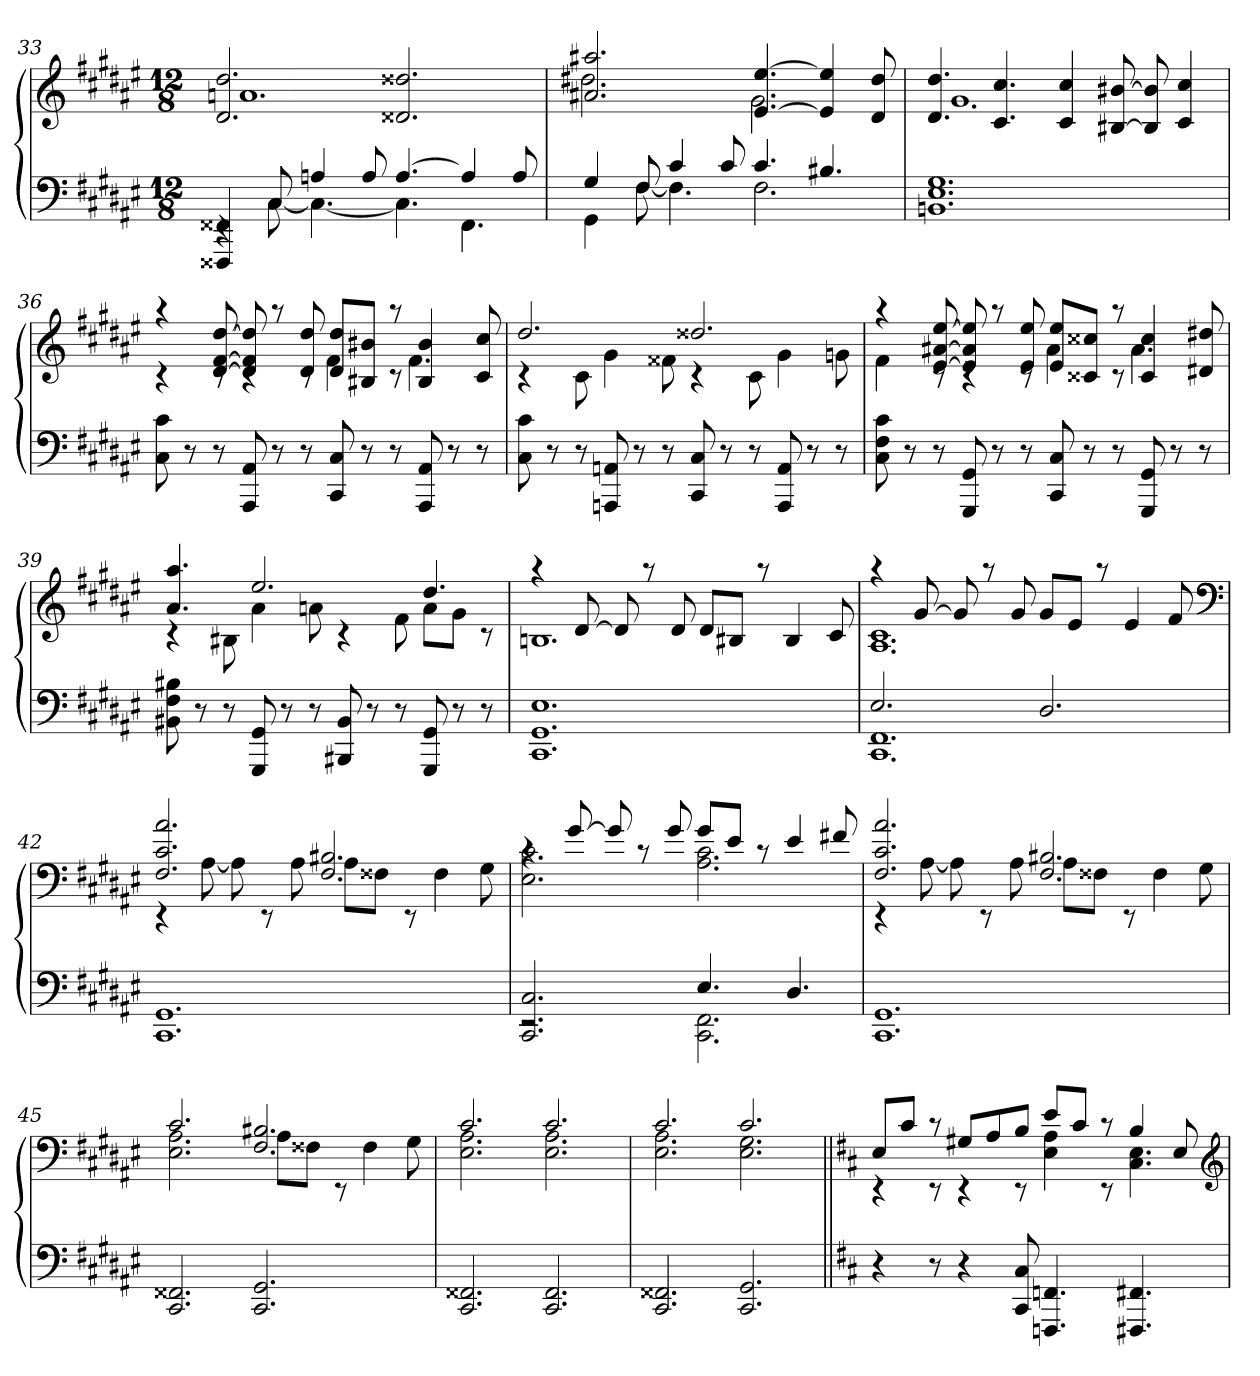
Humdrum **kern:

**kern	**kern
*part1	*part1
*staff2	*staff1
*clefF4	*clefG2
*k[f#c#g#d#a#e#]	*k[f#c#g#d#a#e#]
*F#:	*F#:
*M12/8	*M12/8
=33	=33
*^	*^
4FFF##X 4FF##X	4rEE	2.d# 2.dd#	1.an
8C#	[8C#	.	.
4An	4.C#_	.	.
8A	.	.	.
[4.A	4.C#]	2.d##X 2.dd##X	.
4A]	4.FF##	.	.
8A	.	.	.
=34	=34	=34	=34
4G#	4GG#	2.a#X 2.aa#X	2.dd#X
8F#	[8F#	.	.
4c#	4.F#]	.	.
8c#	.	.	.
4.c#	2.F#	[4.e# [4.ee#	2.g#
4.B#X	.	4e#] 4ee#]	.
.	.	8d# 8dd#	.
*v	*v	*	*
=35	=35	=35
1.BBn 1.E# 1.G#	4.d# 4.dd#	1.g#
.	4.c# 4.cc#	.
.	4c# 4cc#	.
.	[8B#X [8b#X	.
.	8B#] 8b#]	.
.	4c# 4cc#	.
=36	=36	=36
8C# 8c#	4raa	4rc
8r	.	.
8r	[8d# [8f# [8dd#	8rc
8AAA# 8AA#	8d#] 8f#] 8dd#]	4rc
8r	8raa	.
8r	8d# 8dd#	8rc
8CC# 8C#	8d# 8dd#L	4f#
8r	8B#X 8b#XJ	.
8r	8raa	8rc
8AAA# 8AA#	4B# 4b#	4.f#
8r	.	.
8r	8c# 8cc#	.
=37	=37	=37
8C# 8c#	2.dd#	4rc
8r	.	.
8r	.	8c#
8AAAn 8AAn	.	4g#
8r	.	.
8r	.	8f##X
8CC# 8C#	2.dd##X	4rc
8r	.	.
8r	.	8c#
8AAA 8AA	.	4g#
8r	.	.
8r	.	8gn
=38	=38	=38
8C# 8F# 8c#	4raa	4f#
8r	.	.
8r	[8e# [8a#X [8ee#	8rc
8GGG# 8GG#	8e#] 8a#] 8ee#]	4rc
8r	8raa	.
8r	8e# 8ee#	8rc
8CC# 8C#	8e# 8ee#L	4a#
8r	8c##X 8cc##XJ	.
8r	8raa	8rc
8GGG# 8GG#	4c## 4cc##	4.a#
8r	.	.
8r	8d#X 8dd#X	.
=39	=39	=39
8BB#X 8F# 8B#X	4.a# 4.aa#	4rc
8r	.	.
8r	.	8B#X
8GGG# 8GG#	2.ee#	4a#
8r	.	.
8r	.	8an
8BBB#X 8BB#	.	4rc
8r	.	.
8r	.	8f#
8GGG# 8GG#	4.dd#	8aL
8r	.	8g#J
8r	.	8rc
=40	=40	=40
1.CC# 1.GG# 1.E#	4raa	1.Bn
.	[8d#	.
.	8d#]	.
.	8raa	.
.	8d#	.
.	8d#L	.
.	8B#XJ	.
.	8raa	.
.	4B#	.
.	8c#	.
=41	=41	=41
*^	*	*
2.E#	1.CC# 1.FF#	4raa	1.A# 1.c#
.	.	[8g#	.
.	.	8g#]	.
.	.	8raa	.
.	.	8g#	.
2.D#	.	8g#L	.
.	.	8e#J	.
.	.	8raa	.
.	.	4e#	.
.	.	8f#	.
*v	*v	*	*
*	*clefF4	*
=42	=42	=42
1.CC# 1.GG#	2.F# 2.c# 2.a#	4rEE
.	.	[8A#
.	.	8A#]
.	.	8rEE
.	.	8A#
.	2.F# 2.B#X	8A#L
.	.	8F##XJ
.	.	8rEE
.	.	4F##
.	.	8G#
=43	=43	=43
*^	*	*
2.CC# 2.C#	2.rEE	4rc	2.E# 2.c#
.	.	[8g#	.
.	.	8g#]	.
.	.	8rc	.
.	.	8g#	.
4.E#	2.CC# 2.FF#	8g#L	2.A# 2.c#
.	.	8e#J	.
.	.	8rc	.
4.D#	.	4e#	.
.	.	8f#X	.
*v	*v	*	*
=44	=44	=44
1.CC# 1.GG#	2.F# 2.c# 2.a#	4rEE
.	.	[8A#
.	.	8A#]
.	.	8rEE
.	.	8A#
.	2.F# 2.B#X	8A#L
.	.	8F##XJ
.	.	8rEE
.	.	4F##
.	.	8G#
=45	=45	=45
2.CC# 2.FF##X	2.c#	2.E# 2.A#
2.CC# 2.GG#	2.F# 2.B#X	8A#L
.	.	8F##XJ
.	.	8rEE
.	.	4F##
.	.	8G#
=46	=46	=46
2.CC# 2.FF##X	2.c#	2.E# 2.A#
2.CC# 2.FF##	2.c#	2.E# 2.A#
=47	=47	=47
2.CC# 2.FF##X	2.c#	2.E# 2.A#
2.CC# 2.GG#	2.c#	2.E# 2.G#
=48||	=48||	=48||
*k[f#c#]	*k[f#c#]	*
4r	8EL	4rEE
.	8c#J	.
8r	8rc	8rEE
4r	8G#XL	4rEE
.	8A	.
8CC# 8C#	8BJ	8rEE
4.FFFn 4.FFn	8eL	4E 4A
.	8c#J	.
.	8rc	8rEE
4.FFF#X 4.FF#X	4B	4.C# 4.E
.	8E	.
*	*v	*v
*	*clefG2
=	=
*-	*-
